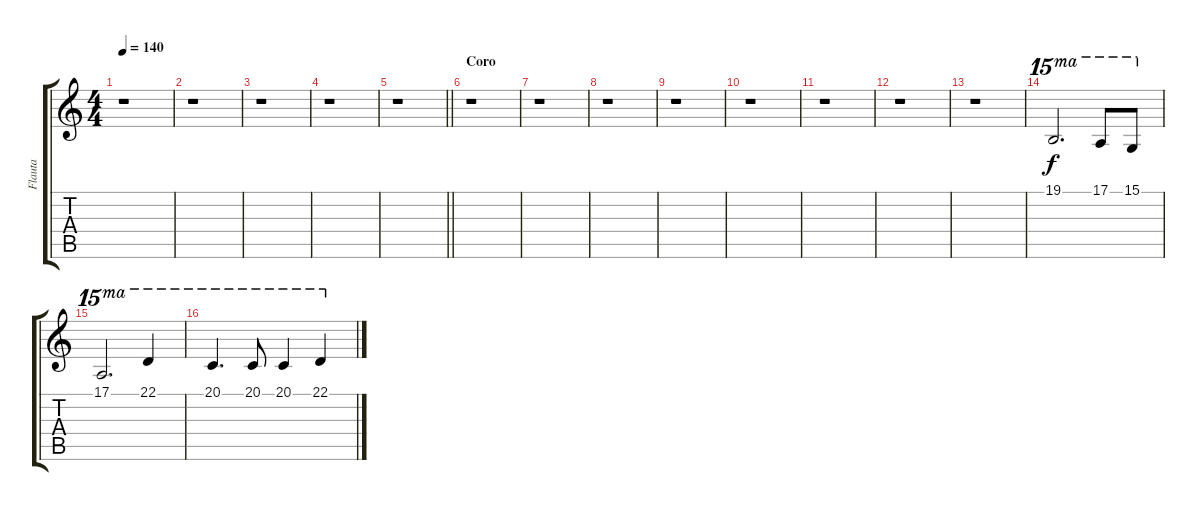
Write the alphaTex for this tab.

\track ("Flauta" "Flauta") {instrument flute}
\staff {score tabs}
\tuning (E4 B3 G3 D3 A2 E2) {hide}
\ts (4 4)
\tempo 140
\clef g2
\ks c
r.1{dy f} |
r.1 |
r.1 |
r.1 |
\barLineRight lightlight
r.1 |
\section ("" "Coro")
r.1 |
r.1 |
r.1 |
r.1 |
r.1 |
r.1 |
r.1 |
r.1 |
19.1.2{d ot 15ma} 17.1.8{ot 15ma} 15.1.8{ot 15ma} |
17.1.2{d ot 15ma} 22.1.4{ot 15ma} |
20.1.4{d ot 15ma} 20.1.8{ot 15ma} 20.1.4{ot 15ma} 22.1.4{ot 15ma}
